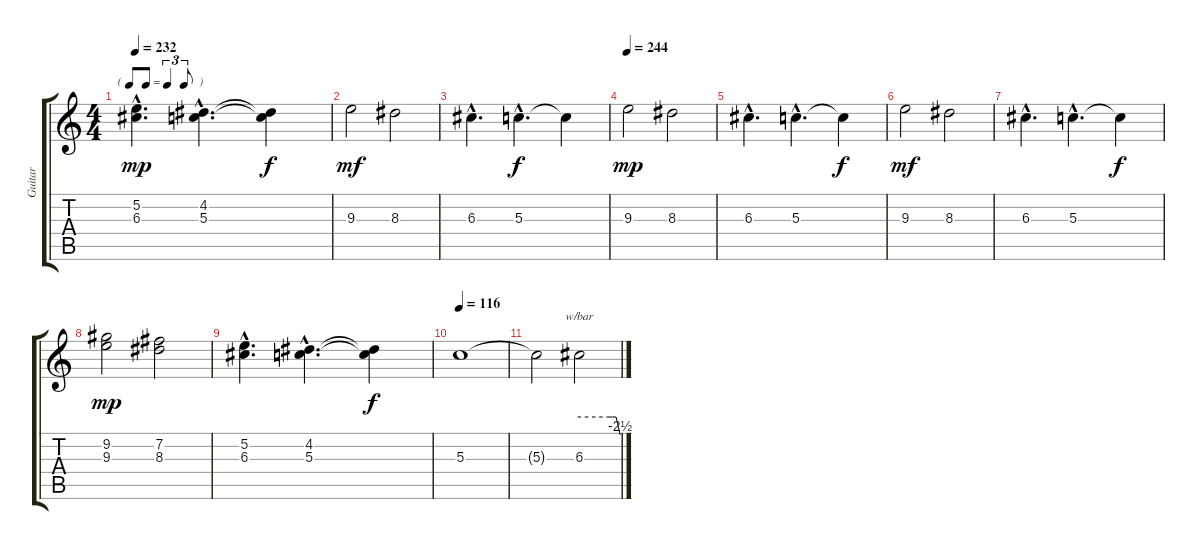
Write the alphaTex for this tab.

\track ("Guitar" "Guitar") {instrument electricguitarjazz}
\staff {score tabs}
\tuning (E4 B3 G3 D3 A2 E2) {hide}
\ts (4 4)
\tf triplet8th
\tempo 232
\clef g2
\ks c
(5.2{hac} 6.3{hac}).4{d dy mp} (4.2{hac} 5.3{hac}).4{d} (4.2{t} 5.3{t}).4{dy f} |
9.3.2{dy mf} 8.3.2 |
6.3{hac}.4{d} 5.3{hac}.4{d dy f} 5.3{t}.4 |
\tempo 244
9.3.2{dy mp} 8.3.2 |
6.3{hac}.4{d} 5.3{hac}.4{d} 5.3{t}.4{dy f} |
9.3.2{dy mf} 8.3.2 |
6.3{hac}.4{d} 5.3{hac}.4{d} 5.3{t}.4{dy f} |
(9.2 9.3).2{dy mp} (7.2 8.3).2 |
(5.2{hac} 6.3{hac}).4{d} (4.2{hac} 5.3{hac}).4{d} (4.2{t} 5.3{t}).4{dy f} |
\tempo 116
5.3.1 |
5.3{t}.2 6.3.2{tbe (custom default 0 0 45 0 49 0 54 0 60 -10)}
